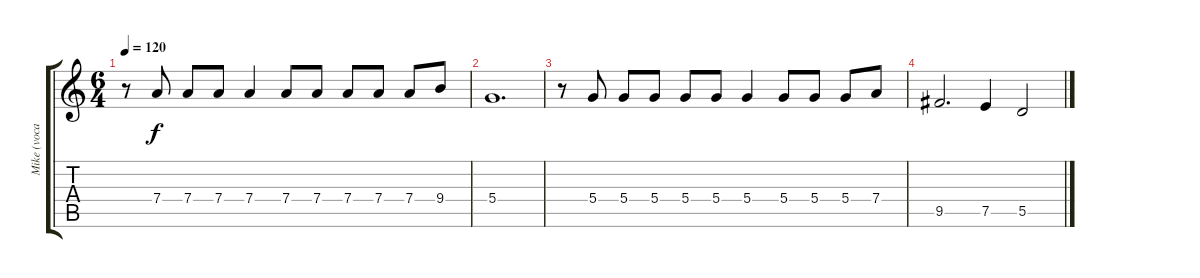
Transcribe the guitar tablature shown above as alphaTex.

\track ("Mike (vocals)" "Mike (voca") {instrument acousticguitarsteel}
\staff {score tabs}
\tuning (E4 B3 G3 D3 A2 E2) {hide}
\ts (6 4)
\tempo 120
\clef g2
\ks c
r.8{dy f} 7.4.8 7.4.8 7.4.8 7.4.4 7.4.8 7.4.8 7.4.8 7.4.8 7.4.8 9.4.8 |
5.4.1{d} |
r.8 5.4.8 5.4.8 5.4.8 5.4.8 5.4.8 5.4.4 5.4.8 5.4.8 5.4.8 7.4.8 |
9.5.2{d} 7.5.4 5.5.2
